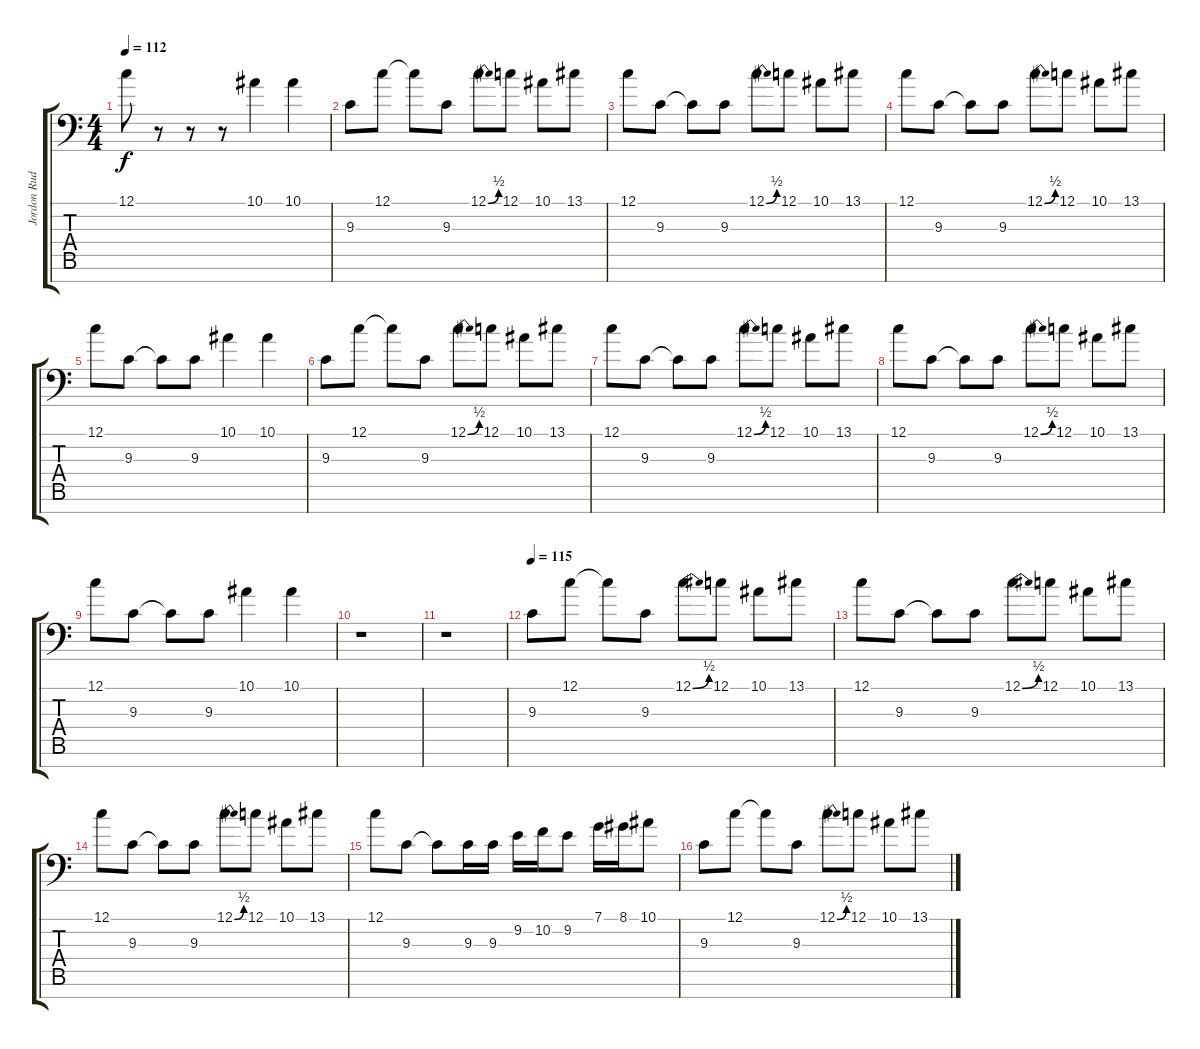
\track ("Jordon Rudess" "Jordon Rud") {instrument synthstrings1}
\staff {score tabs}
\tuning (C4 G3 Eb3 Bb2 F2 C2 G1) {hide}
\ts (4 4)
\tempo 112
\clef f4
\ks c
12.1.8{dy f} r.8 r.8 r.8 10.1.4 10.1.4 |
9.3.8 12.1.8 12.1{t}.8 9.3.8 12.1{be (bend 0 0 60 2)}.8 12.1.8 10.1.8 13.1.8 |
12.1.8 9.3.8 9.3{t}.8 9.3.8 12.1{be (bend 0 0 60 2)}.8 12.1.8 10.1.8 13.1.8 |
12.1.8 9.3.8 9.3{t}.8 9.3.8 12.1{be (bend 0 0 60 2)}.8 12.1.8 10.1.8 13.1.8 |
12.1.8 9.3.8 9.3{t}.8 9.3.8 10.1.4 10.1.4 |
9.3.8 12.1.8 12.1{t}.8 9.3.8 12.1{be (bend 0 0 60 2)}.8 12.1.8 10.1.8 13.1.8 |
12.1.8 9.3.8 9.3{t}.8 9.3.8 12.1{be (bend 0 0 60 2)}.8 12.1.8 10.1.8 13.1.8 |
12.1.8 9.3.8 9.3{t}.8 9.3.8 12.1{be (bend 0 0 60 2)}.8 12.1.8 10.1.8 13.1.8 |
12.1.8 9.3.8 9.3{t}.8 9.3.8 10.1.4 10.1.4 |
r.1 |
r.1 |
\tempo 115
9.3.8 12.1.8 12.1{t}.8 9.3.8 12.1{be (bend 0 0 60 2)}.8 12.1.8 10.1.8 13.1.8 |
12.1.8 9.3.8 9.3{t}.8 9.3.8 12.1{be (bend 0 0 60 2)}.8 12.1.8 10.1.8 13.1.8 |
12.1.8 9.3.8 9.3{t}.8 9.3.8 12.1{be (bend 0 0 60 2)}.8 12.1.8 10.1.8 13.1.8 |
12.1.8 9.3.8 9.3{t}.8 9.3.16 9.3.16 9.2.16 10.2.16 9.2.8 7.1.16 8.1.16 10.1.8 |
9.3.8 12.1.8 12.1{t}.8 9.3.8 12.1{be (bend 0 0 60 2)}.8 12.1.8 10.1.8 13.1.8
